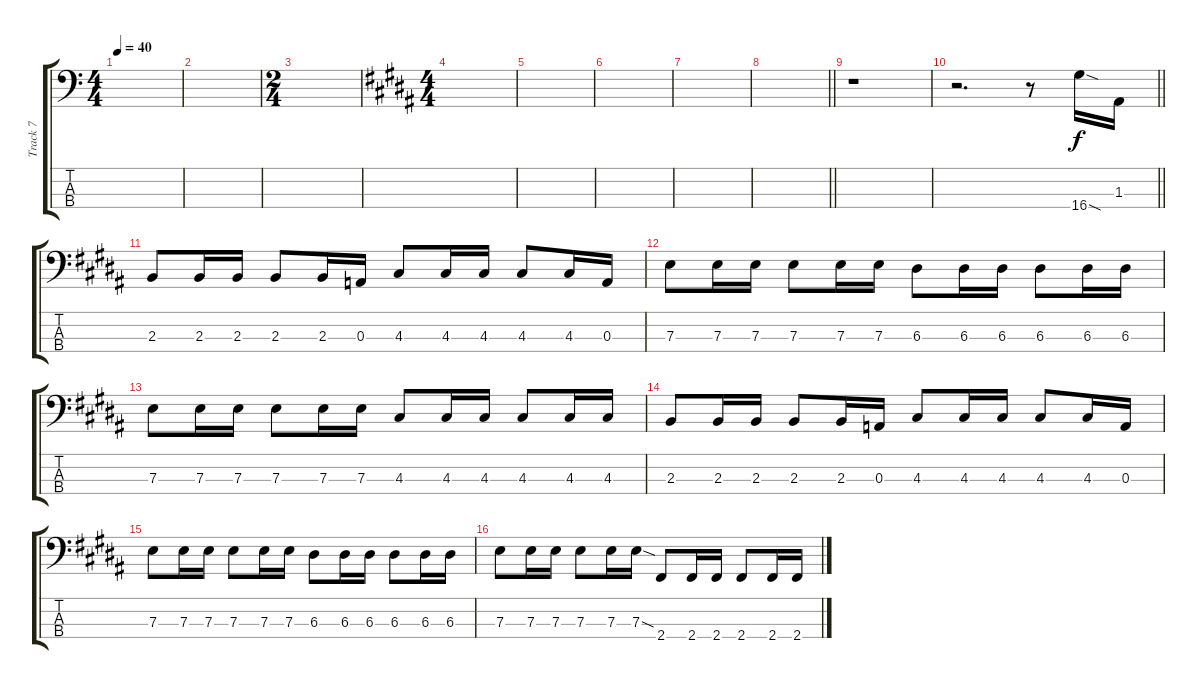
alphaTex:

\track ("Track 7" "Track 7") {instrument electricbassfinger}
\staff {score tabs}
\tuning (G2 D2 A1 E1) {hide}
\ts (4 4)
\tempo 40
\clef f4
\ks c
|
|
\ts (2 4)
|
\ts (4 4)
\ks b
|
|
|
|
\barLineRight lightlight
|
r.1 |
\barLineRight lightlight
r.2{d} r.8 16.4{sod}.16 1.3.16 |
2.3.8 2.3.16 2.3.16 2.3.8 2.3.16 0.3.16 4.3.8 4.3.16 4.3.16 4.3.8 4.3.16 0.3.16 |
7.3.8 7.3.16 7.3.16 7.3.8 7.3.16 7.3.16 6.3.8 6.3.16 6.3.16 6.3.8 6.3.16 6.3.16 |
7.3.8 7.3.16 7.3.16 7.3.8 7.3.16 7.3.16 4.3.8 4.3.16 4.3.16 4.3.8 4.3.16 4.3.16 |
2.3.8 2.3.16 2.3.16 2.3.8 2.3.16 0.3.16 4.3.8 4.3.16 4.3.16 4.3.8 4.3.16 0.3.16 |
7.3.8 7.3.16 7.3.16 7.3.8 7.3.16 7.3.16 6.3.8 6.3.16 6.3.16 6.3.8 6.3.16 6.3.16 |
7.3.8 7.3.16 7.3.16 7.3.8 7.3.16 7.3{sod}.16 2.4.8 2.4.16 2.4.16 2.4.8 2.4.16 2.4.16
